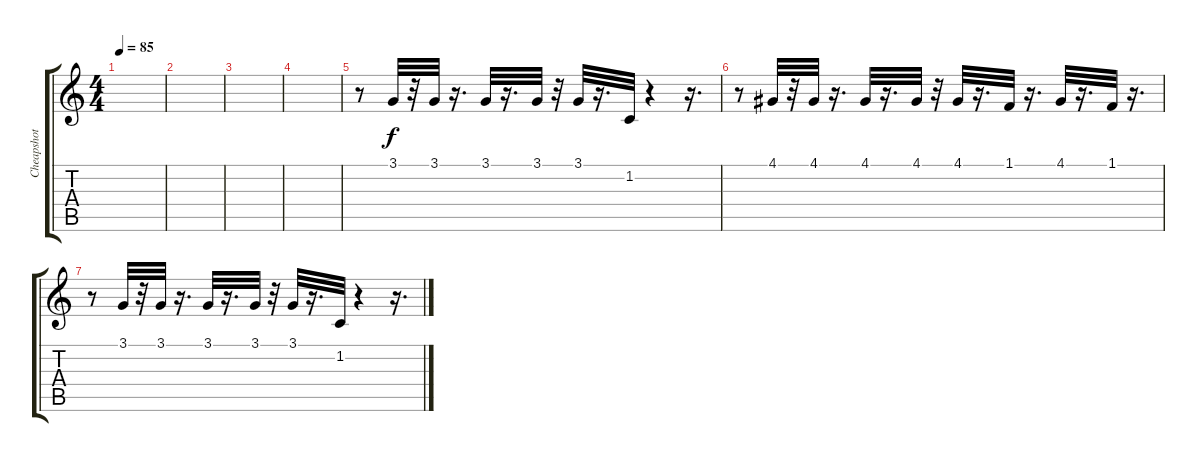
\track ("Cheapshot - Effects" "Cheapshot ") {instrument fx1rain}
\staff {score tabs}
\tuning (E4 B3 G3 D3 A2 E2) {hide}
\ts (4 4)
\tempo 85
\clef g2
\ks c
|
|
|
|
r.8 3.1.32 r.32 3.1.32 r.16{d} 3.1.32 r.16{d} 3.1.32 r.32 3.1.32 r.16{d} 1.2.32 r.4 r.16{d} |
r.8 4.1.32 r.32 4.1.32 r.16{d} 4.1.32 r.16{d} 4.1.32 r.32 4.1.32 r.16{d} 1.1.32 r.16{d} 4.1.32 r.16{d} 1.1.32 r.16{d} |
r.8 3.1.32 r.32 3.1.32 r.16{d} 3.1.32 r.16{d} 3.1.32 r.32 3.1.32 r.16{d} 1.2.32 r.4 r.16{d}
